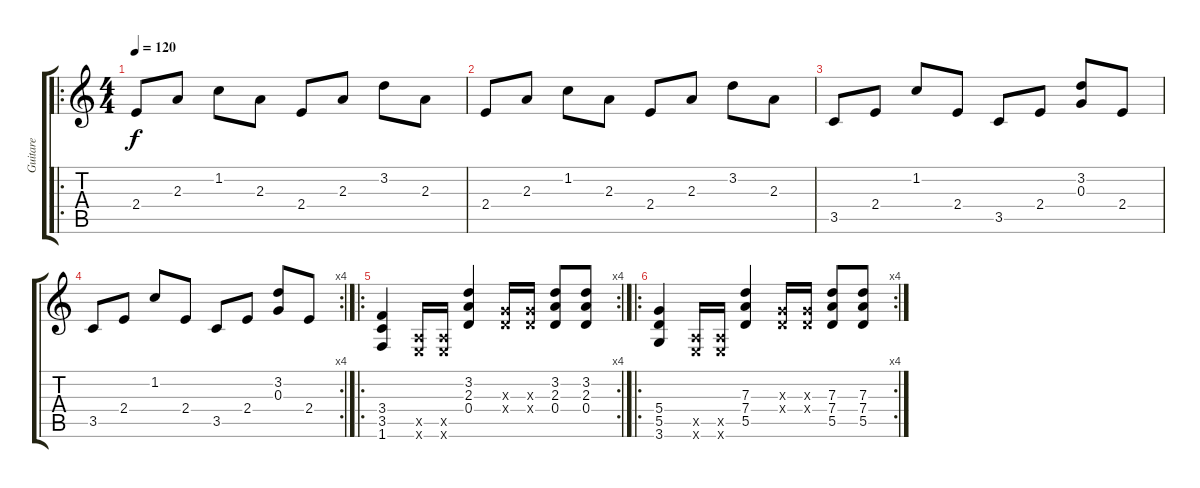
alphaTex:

\track ("Guitare" "Guitare") {instrument acousticguitarsteel}
\staff {score tabs}
\tuning (E4 B3 G3 D3 A2 E2) {hide}
\ro
\ts (4 4)
\tempo 120
\clef g2
\ks c
2.4.8{dy f instrument acousticguitarsteel} 2.3.8 1.2.8 2.3.8 2.4.8 2.3.8 3.2.8 2.3.8 |
2.4.8 2.3.8 1.2.8 2.3.8 2.4.8 2.3.8 3.2.8 2.3.8 |
3.5.8 2.4.8 1.2.8 2.4.8 3.5.8 2.4.8 (3.2 0.3).8 2.4.8 |
\rc 4
3.5.8 2.4.8 1.2.8 2.4.8 3.5.8 2.4.8 (3.2 0.3).8 2.4.8 |
\ro
\rc 4
(3.4 3.5 1.6).4 (0.5{x} 0.6{x}).16 (0.5{x} 0.6{x}).16 (3.2 2.3 0.4).4 (0.3{x} 0.4{x}).16 (0.3{x} 0.4{x}).16 (3.2 2.3 0.4).8 (3.2 2.3 0.4).8 |
\ro
\rc 4
(5.4 5.5 3.6).4 (0.5{x} 0.6{x}).16 (0.5{x} 0.6{x}).16 (7.3 7.4 5.5).4 (0.3{x} 0.4{x}).16 (0.3{x} 0.4{x}).16 (7.3 7.4 5.5).8 (7.3 7.4 5.5).8
